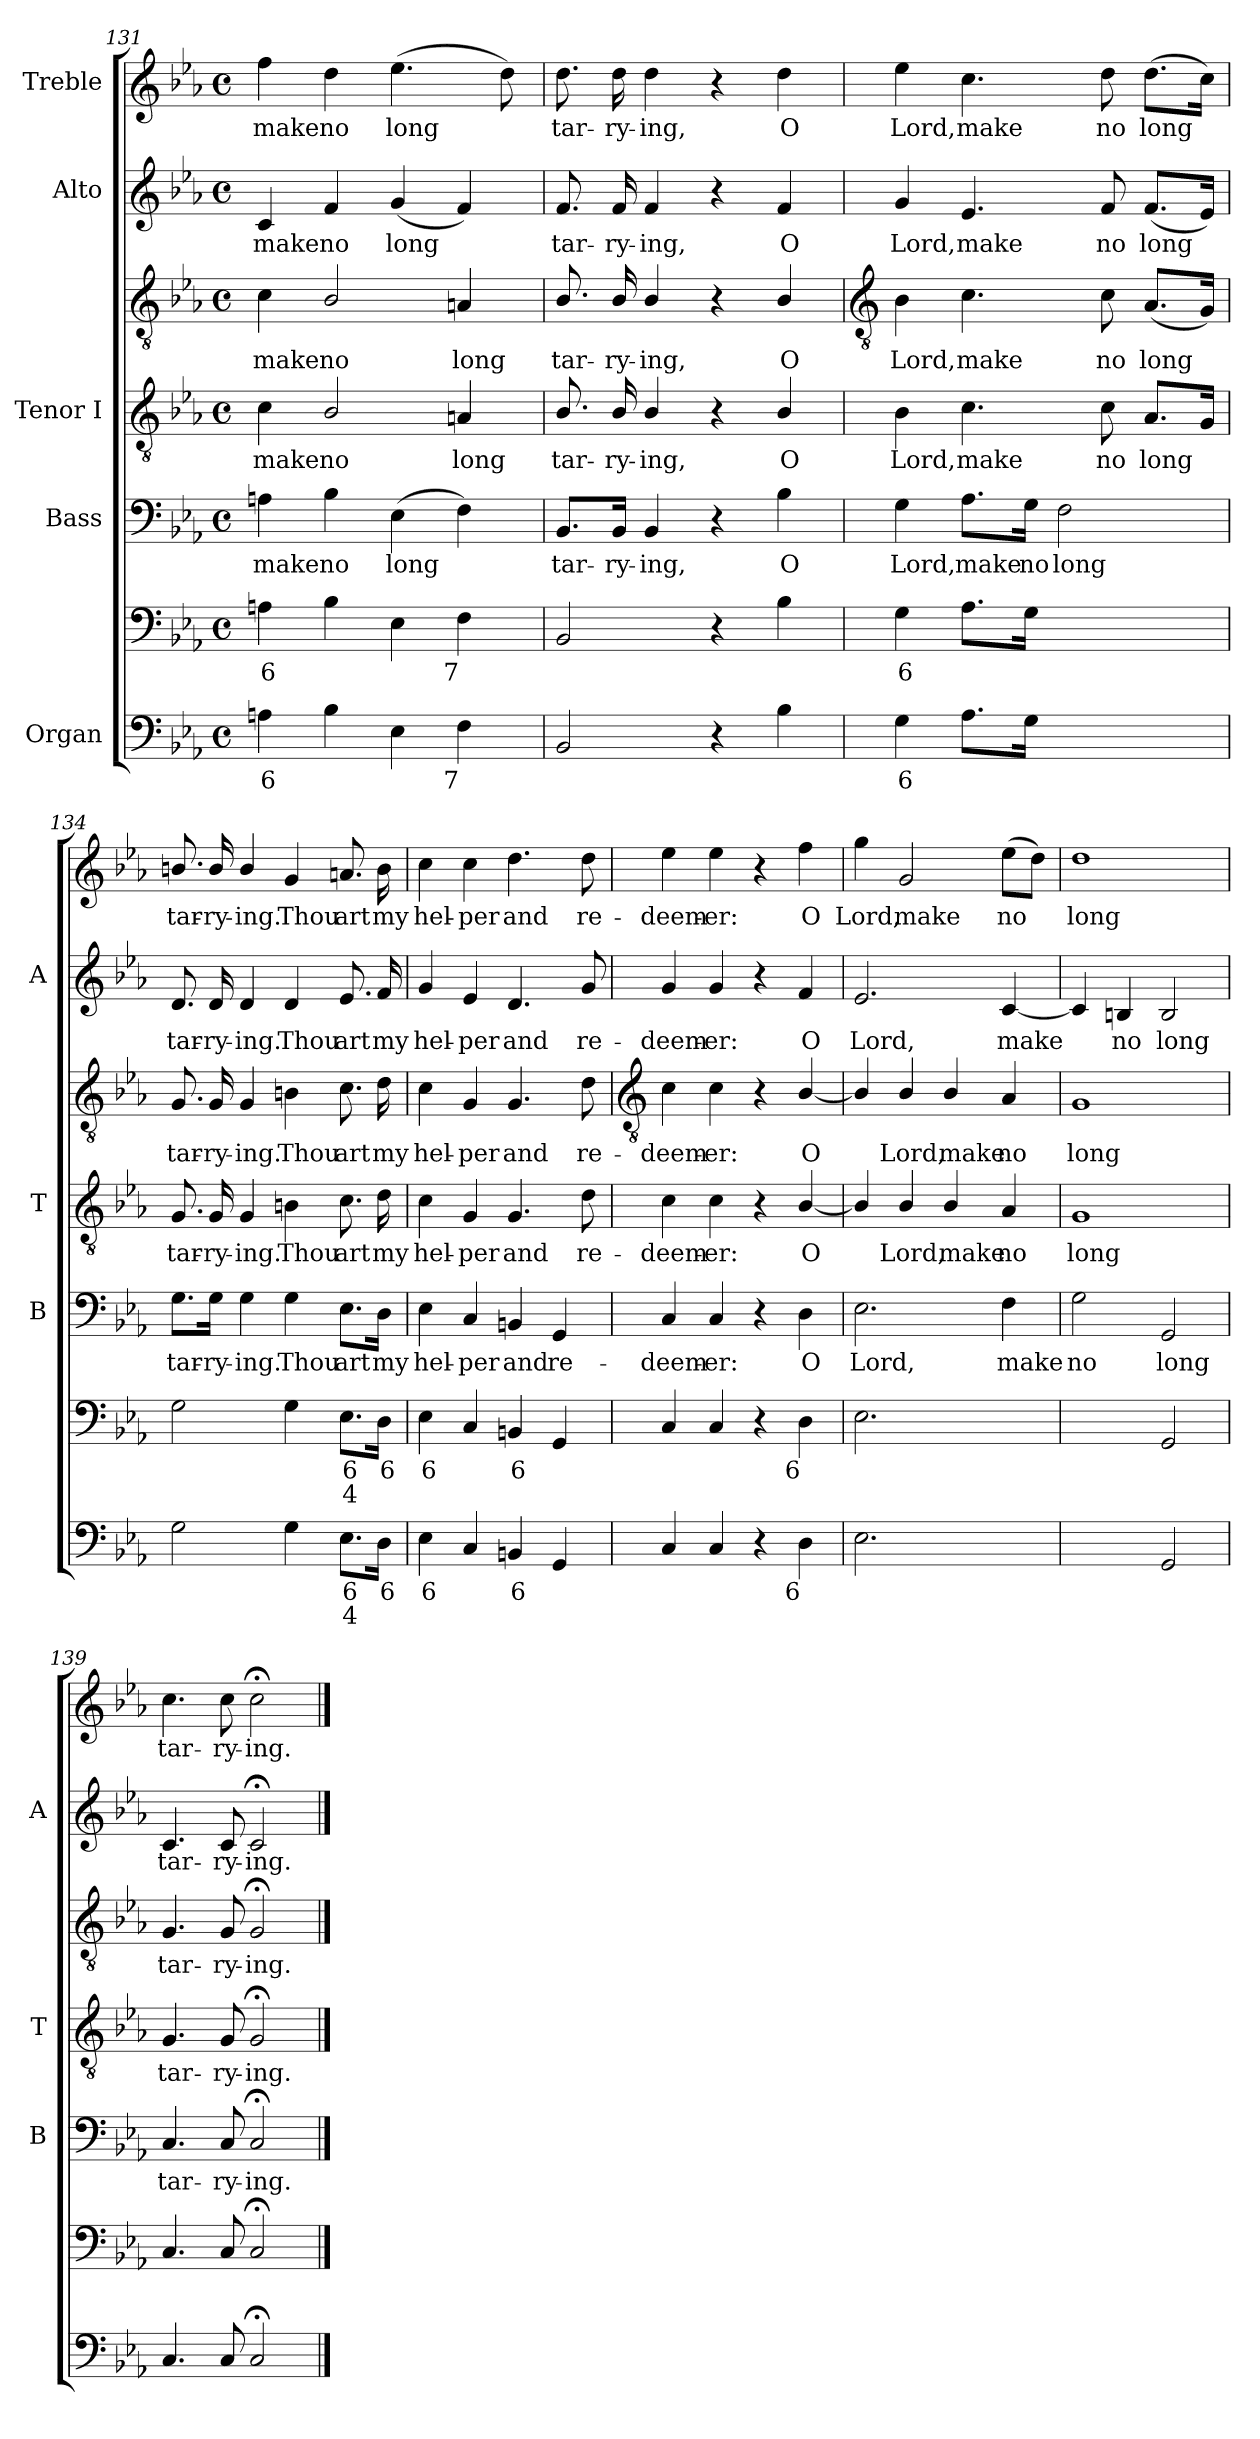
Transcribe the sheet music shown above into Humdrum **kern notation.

**kern	**text	**text	**kern	**text	**text	**kern	**text	**kern	**text	**kern	**text	**kern	**text	**kern	**text
*part5	*part5	*part5	*part5	*part5	*part5	*part4	*part4	*part3	*part3	*part3	*part3	*part2	*part2	*part1	*part1
*staff7	*staff7	*staff7	*staff6	*staff6	*staff6	*staff5	*staff5	*staff4	*staff4	*staff3	*staff3	*staff2	*staff2	*staff1	*staff1
*I"Organ	*	*	*	*	*	*I"Bass	*	*I"Tenor I	*	*	*	*I"Alto	*	*I"Treble	*
*	*	*	*	*	*	*I'B	*	*I'T	*	*	*	*I'A	*	*	*
*clefF4	*	*	*clefF4	*	*	*clefF4	*	*clefGv2	*	*clefGv2	*	*clefG2	*	*clefG2	*
*k[b-e-a-]	*	*	*k[b-e-a-]	*	*	*k[b-e-a-]	*	*k[b-e-a-]	*	*k[b-e-a-]	*	*k[b-e-a-]	*	*k[b-e-a-]	*
*E-:	*	*	*E-:	*	*	*E-:	*	*E-:	*	*E-:	*	*E-:	*	*E-:	*
*M4/4	*	*	*M4/4	*	*	*M4/4	*	*M4/4	*	*M4/4	*	*M4/4	*	*M4/4	*
*met(c)	*	*	*met(c)	*	*	*met(c)	*	*met(c)	*	*met(c)	*	*met(c)	*	*met(c)	*
=131	=131	=131	=131	=131	=131	=131	=131	=131	=131	=131	=131	=131	=131	=131	=131
!	!LO:LY:b	!	!	!LO:LY:b	!	!	!LO:LY:b	!	!LO:LY:b	!	!LO:LY:b	!	!LO:LY:b	!	!LO:LY:b
4An	6	.	4An	6	.	4An	make	4c	make	4c	make	4c	make	4ff	make
!	!	!	!	!	!	!	!LO:LY:b	!	!LO:LY:b	!	!LO:LY:b	!	!LO:LY:b	!	!LO:LY:b
4B-	.	.	4B-	.	.	4B-	no	2B-/	no	2B-/	no	4f	no	4dd	no
!	!	!	!	!	!	!	!LO:LY:b	!	!	!	!	!	!LO:LY:b	!	!LO:LY:b
4E-	.	.	4E-	.	.	(>4E-	long	.	.	.	.	(<4g	long	(>4.ee-	long
!	!LO:LY:b	!	!	!LO:LY:b	!	!	!	!	!LO:LY:b	!	!LO:LY:b	!	!	!	!
4F	7	.	4F	7	.	4F)	.	4An	long	4An	long	4f)	.	.	.
.	.	.	.	.	.	.	.	.	.	.	.	.	.	8dd)	.
=132	=132	=132	=132	=132	=132	=132	=132	=132	=132	=132	=132	=132	=132	=132	=132
!	!	!	!	!	!	!	!LO:LY:b	!	!LO:LY:b	!	!LO:LY:b	!	!LO:LY:b	!	!LO:LY:b
2BB-	.	.	2BB-	.	.	8.BB-/L	tar-	8.B-/	tar-	8.B-/	tar-	8.f	tar-	8.dd	tar-
!	!	!	!	!	!	!	!LO:LY:b	!	!LO:LY:b	!	!LO:LY:b	!	!LO:LY:b	!	!LO:LY:b
.	.	.	.	.	.	16BB-/Jk	-ry-	16B-/	-ry-	16B-/	-ry-	16f	-ry-	16dd	-ry-
!	!	!	!	!	!	!	!LO:LY:b	!	!LO:LY:b	!	!LO:LY:b	!	!LO:LY:b	!	!LO:LY:b
.	.	.	.	.	.	4BB-	-ing,	4B-/	-ing,	4B-/	-ing,	4f	-ing,	4dd	-ing,
4r	.	.	4r	.	.	4r	.	4r	.	4r	.	4r	.	4r	.
!	!	!	!	!	!	!	!LO:LY:b	!	!LO:LY:b	!	!LO:LY:b	!	!LO:LY:b	!	!LO:LY:b
4B-	.	.	4B-	.	.	4B-	O	4B-/	O	4B-/	O	4f	O	4dd	O
!!LO:LB:g=z
=133	=133	=133	=133	=133	=133	=133	=133	=133	=133	=133	=133	=133	=133	=133	=133
*	*	*	*	*	*	*	*	*	*	*clefGv2	*	*	*	*	*
!	!LO:LY:b	!	!	!LO:LY:b	!	!	!LO:LY:b	!	!LO:LY:b	!	!LO:LY:b	!	!LO:LY:b	!	!LO:LY:b
4G	6	.	4G	6	.	4G	Lord,	4B-	Lord,	4B-	Lord,	4g	Lord,	4ee-	Lord,
!	!	!	!	!	!	!	!LO:LY:b	!	!LO:LY:b	!	!LO:LY:b	!	!LO:LY:b	!	!LO:LY:b
8.A-L	.	.	8.A-L	.	.	8.A-\L	make	4.c	make	4.c	make	4.e-	make	4.cc	make
!	!	!	!	!	!	!	!LO:LY:b	!	!	!	!	!	!	!	!
16GJ	.	.	16GJ	.	.	16G\Jk	no	.	.	.	.	.	.	.	.
!	!LO:LY:b	!LO:LY:b	!	!LO:LY:b	!LO:LY:b	!	!LO:LY:b	!	!	!	!	!	!	!	!
[4Fyy	7	3	[4Fyy	7	3	2F	long	.	.	.	.	.	.	.	.
!	!	!	!	!	!	!	!	!	!LO:LY:b	!	!LO:LY:b	!	!LO:LY:b	!	!LO:LY:b
.	.	.	.	.	.	.	.	8c	no	8c	no	8f	no	8dd	no
!	!LO:LY:b	!	!	!LO:LY:b	!	!	!	!	!LO:LY:b	!	!LO:LY:b	!	!LO:LY:b	!	!LO:LY:b
4Fyy]	6	.	4Fyy]	6	.	.	.	8.A-L	long	(<8.A-L	long	(<8.fL	long	(>8.ddL	long
.	.	.	.	.	.	.	.	16GJ	.	16GJ)	.	16e-J)	.	16ccJ)	.
=134	=134	=134	=134	=134	=134	=134	=134	=134	=134	=134	=134	=134	=134	=134	=134
!	!	!	!	!	!	!	!LO:LY:b	!	!LO:LY:b	!	!LO:LY:b	!	!LO:LY:b	!	!LO:LY:b
2G	.	.	2G	.	.	8.G\L	tar-	8.G	tar-	8.G	tar-	8.d	tar-	8.bn/	tar-
!	!	!	!	!	!	!	!LO:LY:b	!	!LO:LY:b	!	!LO:LY:b	!	!LO:LY:b	!	!LO:LY:b
.	.	.	.	.	.	16G\Jk	-ry-	16G	-ry-	16G	-ry-	16d	-ry-	16b/	-ry-
!	!	!	!	!	!	!	!LO:LY:b	!	!LO:LY:b	!	!LO:LY:b	!	!LO:LY:b	!	!LO:LY:b
.	.	.	.	.	.	4G	-ing.	4G	-ing.	4G	-ing.	4d	-ing.	4b/	-ing.
!	!	!	!	!	!	!	!LO:LY:b	!	!LO:LY:b	!	!LO:LY:b	!	!LO:LY:b	!	!LO:LY:b
4G	.	.	4G	.	.	4G	Thou	4Bn	Thou	4Bn	Thou	4d	Thou	4g	Thou
!	!LO:LY:b	!LO:LY:b	!	!LO:LY:b	!LO:LY:b	!	!LO:LY:b	!	!LO:LY:b	!	!LO:LY:b	!	!LO:LY:b	!	!LO:LY:b
8.E-L	6	4	8.E-L	6	4	8.E-\L	art	8.c	art	8.c	art	8.e-	art	8.an	art
!	!LO:LY:b	!	!	!LO:LY:b	!	!	!LO:LY:b	!	!LO:LY:b	!	!LO:LY:b	!	!LO:LY:b	!	!LO:LY:b
16DJ	6	.	16DJ	6	.	16D\Jk	my	16d	my	16d	my	16f	my	16b	my
=135	=135	=135	=135	=135	=135	=135	=135	=135	=135	=135	=135	=135	=135	=135	=135
!	!LO:LY:b	!	!	!LO:LY:b	!	!	!LO:LY:b	!	!LO:LY:b	!	!LO:LY:b	!	!LO:LY:b	!	!LO:LY:b
4E-	6	.	4E-	6	.	4E-	hel-	4c	hel-	4c	hel-	4g	hel-	4cc	hel-
!	!	!	!	!	!	!	!LO:LY:b	!	!LO:LY:b	!	!LO:LY:b	!	!LO:LY:b	!	!LO:LY:b
4C	.	.	4C	.	.	4C	-per	4G	-per	4G	-per	4e-	-per	4cc	-per
!	!LO:LY:b	!	!	!LO:LY:b	!	!	!LO:LY:b	!	!LO:LY:b	!	!LO:LY:b	!	!LO:LY:b	!	!LO:LY:b
4BBn	6	.	4BBn	6	.	4BBn	and	4.G	and	4.G	and	4.d	and	4.dd	and
!	!	!	!	!	!	!	!LO:LY:b	!	!	!	!	!	!	!	!
4GG	.	.	4GG	.	.	4GG	re-	.	.	.	.	.	.	.	.
!	!	!	!	!	!	!	!	!	!LO:LY:b	!	!LO:LY:b	!	!LO:LY:b	!	!LO:LY:b
.	.	.	.	.	.	.	.	8d	re-	8d	re-	8g	re-	8dd	re-
!!LO:LB:g=z
=136	=136	=136	=136	=136	=136	=136	=136	=136	=136	=136	=136	=136	=136	=136	=136
*	*	*	*	*	*	*	*	*	*	*clefGv2	*	*	*	*	*
!	!	!	!	!	!	!	!LO:LY:b	!	!LO:LY:b	!	!LO:LY:b	!	!LO:LY:b	!	!LO:LY:b
4C	.	.	4C	.	.	4C	-deem-	4c	-deem-	4c	-deem-	4g	-deem-	4ee-	-deem-
!	!	!	!	!	!	!	!LO:LY:b	!	!LO:LY:b	!	!LO:LY:b	!	!LO:LY:b	!	!LO:LY:b
4C	.	.	4C	.	.	4C	-er:	4c	-er:	4c	-er:	4g	-er:	4ee-	-er:
4r	.	.	4r	.	.	4r	.	4r	.	4r	.	4r	.	4r	.
!	!LO:LY:b	!	!	!LO:LY:b	!	!	!LO:LY:b	!	!LO:LY:b	!	!LO:LY:b	!	!LO:LY:b	!	!LO:LY:b
4D	6	.	4D	6	.	4D	O	[4B-/	O	[4B-/	O	4f	O	4ff	O
=137	=137	=137	=137	=137	=137	=137	=137	=137	=137	=137	=137	=137	=137	=137	=137
!	!	!	!	!	!	!	!LO:LY:b	!	!	!	!	!	!LO:LY:b	!	!LO:LY:b
2.E-	.	.	2.E-	.	.	2.E-	Lord,	4B-/]	.	4B-/]	.	2.e-	Lord,	4gg	Lord,
!	!	!	!	!	!	!	!	!	!LO:LY:b	!	!LO:LY:b	!	!	!	!LO:LY:b
.	.	.	.	.	.	.	.	4B-/	Lord,	4B-/	Lord,	.	.	2g	make
!	!	!	!	!	!	!	!	!	!LO:LY:b	!	!LO:LY:b	!	!	!	!
.	.	.	.	.	.	.	.	4B-/	make	4B-/	make	.	.	.	.
!	!LO:LY:b	!LO:LY:b	!	!LO:LY:b	!LO:LY:b	!	!LO:LY:b	!	!LO:LY:b	!	!LO:LY:b	!	!LO:LY:b	!	!LO:LY:b
[8FLyy	7	3	[8FLyy	7	3	4F	make	4A-	no	4A-	no	[4c	make	(>8ee-L	no
!	!LO:LY:b	!	!	!LO:LY:b	!	!	!	!	!	!	!	!	!	!	!
8FJyy]	6	.	8FJyy]	6	.	.	.	.	.	.	.	.	.	8ddJ)	.
=138	=138	=138	=138	=138	=138	=138	=138	=138	=138	=138	=138	=138	=138	=138	=138
!	!LO:LY:b	!LO:LY:b	!	!LO:LY:b	!LO:LY:b	!	!LO:LY:b	!	!LO:LY:b	!	!LO:LY:b	!	!	!	!LO:LY:b
[4Gyy	5	4	[4Gyy	5	4	2G	no	1G	long	1G	long	4c]	.	1dd	long
!	!	!LO:LY:b	!	!	!LO:LY:b	!	!	!	!	!	!	!	!LO:LY:b	!	!
4Gyy]	.	3	4Gyy]	.	3	.	.	.	.	.	.	4Bn	no	.	.
!	!	!	!	!	!	!	!LO:LY:b	!	!	!	!	!	!LO:LY:b	!	!
2GG	.	.	2GG	.	.	2GG	long	.	.	.	.	2B	long	.	.
=139	=139	=139	=139	=139	=139	=139	=139	=139	=139	=139	=139	=139	=139	=139	=139
!	!	!	!	!	!	!	!LO:LY:b	!	!LO:LY:b	!	!LO:LY:b	!	!LO:LY:b	!	!LO:LY:b
4.C	.	.	4.C	.	.	4.C	tar-	4.G	tar-	4.G	tar-	4.c	tar-	4.cc	tar-
!	!	!	!	!	!	!	!LO:LY:b	!	!LO:LY:b	!	!LO:LY:b	!	!LO:LY:b	!	!LO:LY:b
8C	.	.	8C	.	.	8C	-ry-	8G	-ry-	8G	-ry-	8c	-ry-	8cc	-ry-
!	!	!	!	!	!	!	!LO:LY:b	!	!LO:LY:b	!	!LO:LY:b	!	!LO:LY:b	!	!LO:LY:b
2C;<	.	.	2C;<	.	.	2C;<	-ing.	2G;<	-ing.	2G;<	-ing.	2c;<	-ing.	2cc;<	-ing.
==	==	==	==	==	==	==	==	==	==	==	==	==	==	==	==
*-	*-	*-	*-	*-	*-	*-	*-	*-	*-	*-	*-	*-	*-	*-	*-
